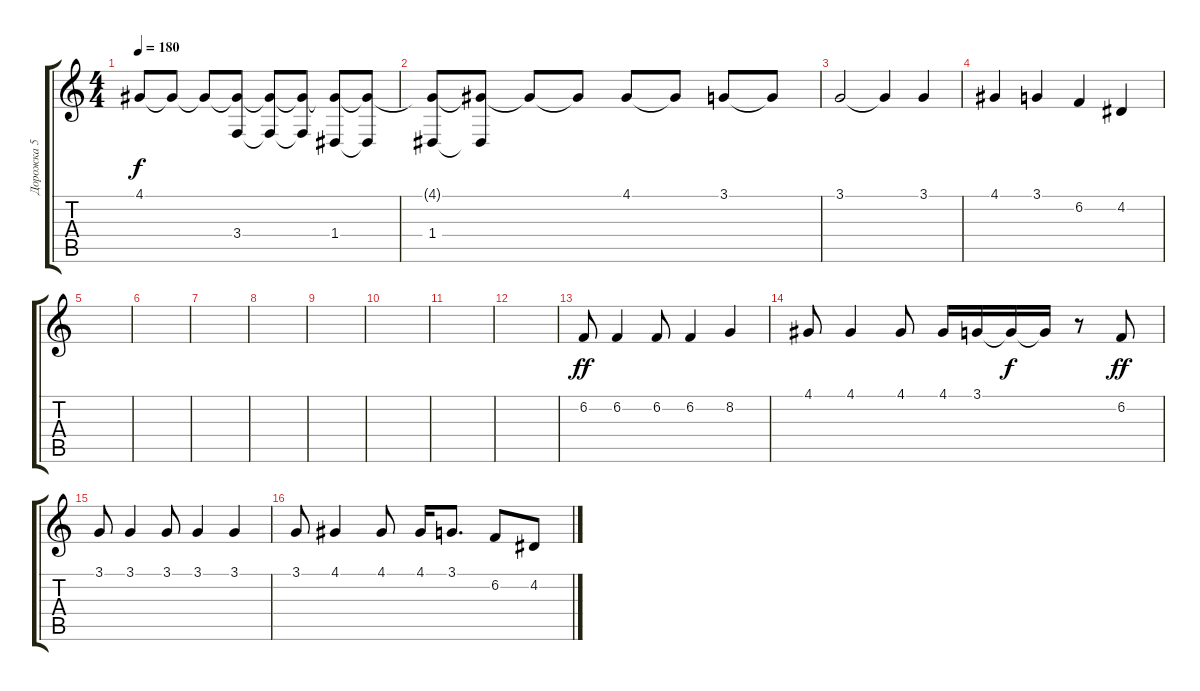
\track ("Дорожка 5" "Дорожка 5") {instrument synthbrass1}
\staff {score tabs}
\tuning (E4 B3 G3 D3 A2 E2) {hide}
\ts (4 4)
\tempo 180
\clef g2
\ks c
4.1.8{dy f} 4.1{t}.8 4.1{t}.8 (4.1{t} 3.4).8 (4.1{t} 3.4{t}).8 (4.1{t} 3.4{t}).8 (4.1{t} 1.4).8 (4.1{t} 1.4{t}).8 |
(4.1{t} 1.4).8 (4.1{t} 1.4{t}).8 4.1{t}.8 4.1{t}.8 4.1.8 4.1{t}.8 3.1.8 3.1{t}.8 |
3.1.2 3.1{t}.4 3.1.4 |
4.1.4 3.1.4 6.2.4 4.2.4 |
|
|
|
|
|
|
|
|
6.2.8{dy ff} 6.2.4 6.2.8 6.2.4 8.2.4 |
4.1.8 4.1.4 4.1.8 4.1.16 3.1.16 3.1{t}.16{dy f} 3.1{t}.16 r.8 6.2.8{dy ff} |
3.1.8 3.1.4 3.1.8 3.1.4 3.1.4 |
3.1.8 4.1.4 4.1.8 4.1.16 3.1.8{d} 6.2.8 4.2.8
